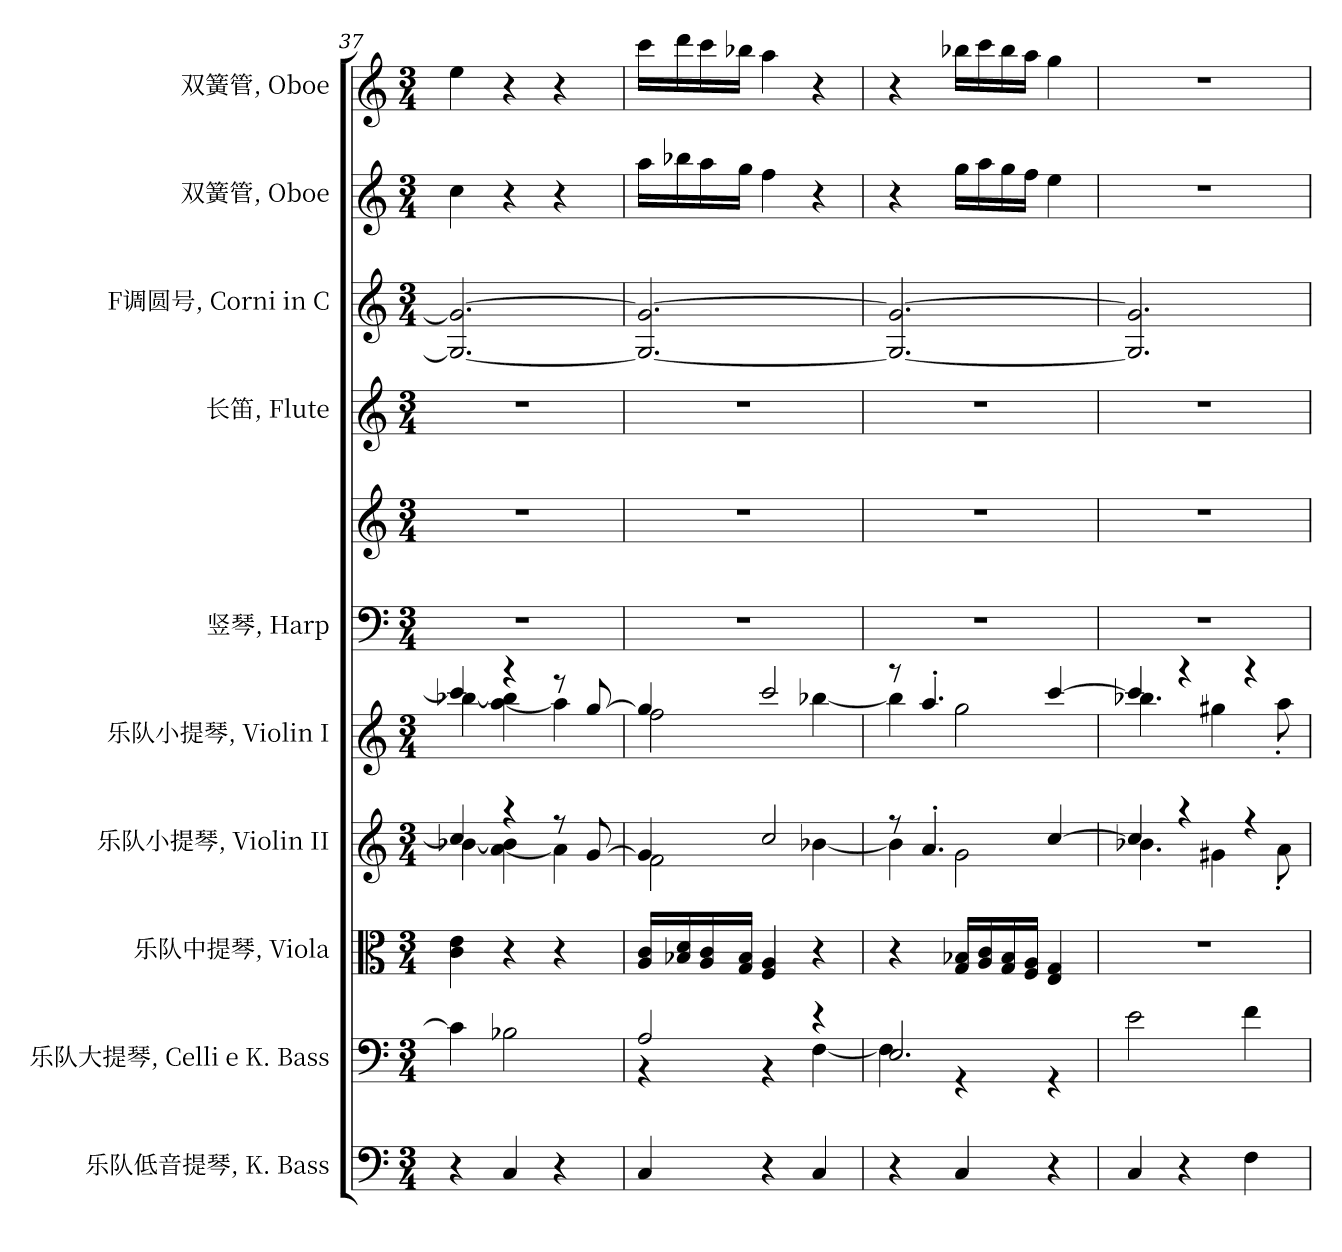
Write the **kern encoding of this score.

**kern	**kern	**kern	**kern	**kern	**kern	**kern	**kern	**kern	**kern	**kern
*part10	*part9	*part8	*part7	*part6	*part5	*part5	*part4	*part3	*part2	*part1
*staff11	*staff10	*staff9	*staff8	*staff7	*staff6	*staff5	*staff4	*staff3	*staff2	*staff1
*I"乐队低音提琴, K. Bass	*I"乐队大提琴, Celli e K. Bass	*I"乐队中提琴, Viola	*I"乐队小提琴, Violin II	*I"乐队小提琴, Violin I	*I"竖琴, Harp	*	*I"长笛, Flute	*I"F调圆号, Corni in C	*I"双簧管, Oboe	*I"双簧管, Oboe
*	*	*	*	*	*I'Hrp.	*	*I'Fl.	*	*I'Ob.	*I'Ob.
*clefF4	*clefF4	*clefC3	*clefG2	*clefG2	*clefF4	*clefG2	*clefG2	*clefG2	*clefG2	*clefG2
*ITrd7c12	*	*	*	*	*	*	*	*ITrd4c7	*	*
*k[]	*k[]	*k[]	*k[]	*k[]	*k[]	*k[]	*k[]	*k[b-]	*k[]	*k[]
*M3/4	*M3/4	*M3/4	*M3/4	*M3/4	*M3/4	*M3/4	*M3/4	*M3/4	*M3/4	*M3/4
=37	=37	=37	=37	=37	=37	=37	=37	=37	=37	=37
*	*	*	*^	*^	*	*	*	*	*	*
4r	4c\]	4c\ 4e\	4cc/]	[4b-X\	4ccc/]	[4bb-X\	2.r	2.r	2.r	2.C/_ 2.c/_	4cc\	4ee\
4CC/	2B-X\	4r	4r	[4a\ 4b-\]	4r	[4aa\ 4bb-\]	.	.	.	.	4r	4r
4r	.	4r	8r	4a\]	8r	4aa\]	.	.	.	.	4r	4r
.	.	.	[8g/	.	[8gg/	.	.	.	.	.	.	.
!!LO:PB:g=z
=38	=38	=38	=38	=38	=38	=38	=38	=38	=38	=38	=38	=38
*	*^	*	*	*	*	*	*	*	*	*	*	*
4CC/	2A/	4r	16A/ 16c/LL	4g/]	2f\	4gg/]	2ff\	2.r	2.r	2.r	2.C/_ 2.c/_	16aa\LL	16ccc\LL
.	.	.	16B-X/ 16d/	.	.	.	.	.	.	.	.	16bb-X\	16ddd\
.	.	.	16A/ 16c/	.	.	.	.	.	.	.	.	16aa\	16ccc\
.	.	.	16G/ 16B-/JJ	.	.	.	.	.	.	.	.	16gg\JJ	16bb-X\JJ
4r	.	4r	4F/ 4A/	2cc/	.	2ccc/	.	.	.	.	.	4ff\	4aa\
4CC/	4r	[4F\	4r	.	[4b-X\	.	[4bb-X\	.	.	.	.	4r	4r
=39	=39	=39	=39	=39	=39	=39	=39	=39	=39	=39	=39	=39	=39
4r	2.E/	4F\]	4r	8r	4b-\]	8r	4bb-\]	2.r	2.r	2.r	2.C/_ 2.c/_	4r	4r
.	.	.	.	4.a'/	.	4.aa'/	.	.	.	.	.	.	.
4CC/	.	4r	16G/ 16B-X/LL	.	2g\	.	2gg\	.	.	.	.	16gg\LL	16bb-X\LL
.	.	.	16A/ 16c/	.	.	.	.	.	.	.	.	16aa\	16ccc\
.	.	.	16G/ 16B-/	.	.	.	.	.	.	.	.	16gg\	16bb-\
.	.	.	16F/ 16A/JJ	.	.	.	.	.	.	.	.	16ff\JJ	16aa\JJ
4r	.	4r	4E/ 4G/	[4cc/	.	[4ccc/	.	.	.	.	.	4ee\	4gg\
*	*v	*v	*	*	*	*	*	*	*	*	*	*	*
=40	=40	=40	=40	=40	=40	=40	=40	=40	=40	=40	=40	=40
4CC/	2e\	2.r	4cc/]	4.b-X\	4ccc/]	4.bb-X\	2.r	2.r	2.r	2.C/] 2.c/]	2.r	2.r
4r	.	.	4r	.	4r	.	.	.	.	.	.	.
.	.	.	.	4g#X\	.	4gg#X\	.	.	.	.	.	.
4FF\	4f\	.	4r	.	4r	.	.	.	.	.	.	.
.	.	.	.	8a'\	.	8aa'\	.	.	.	.	.	.
*	*	*	*v	*v	*	*	*	*	*	*	*	*
*	*	*	*	*v	*v	*	*	*	*	*	*
=	=	=	=	=	=	=	=	=	=	=
*-	*-	*-	*-	*-	*-	*-	*-	*-	*-	*-
